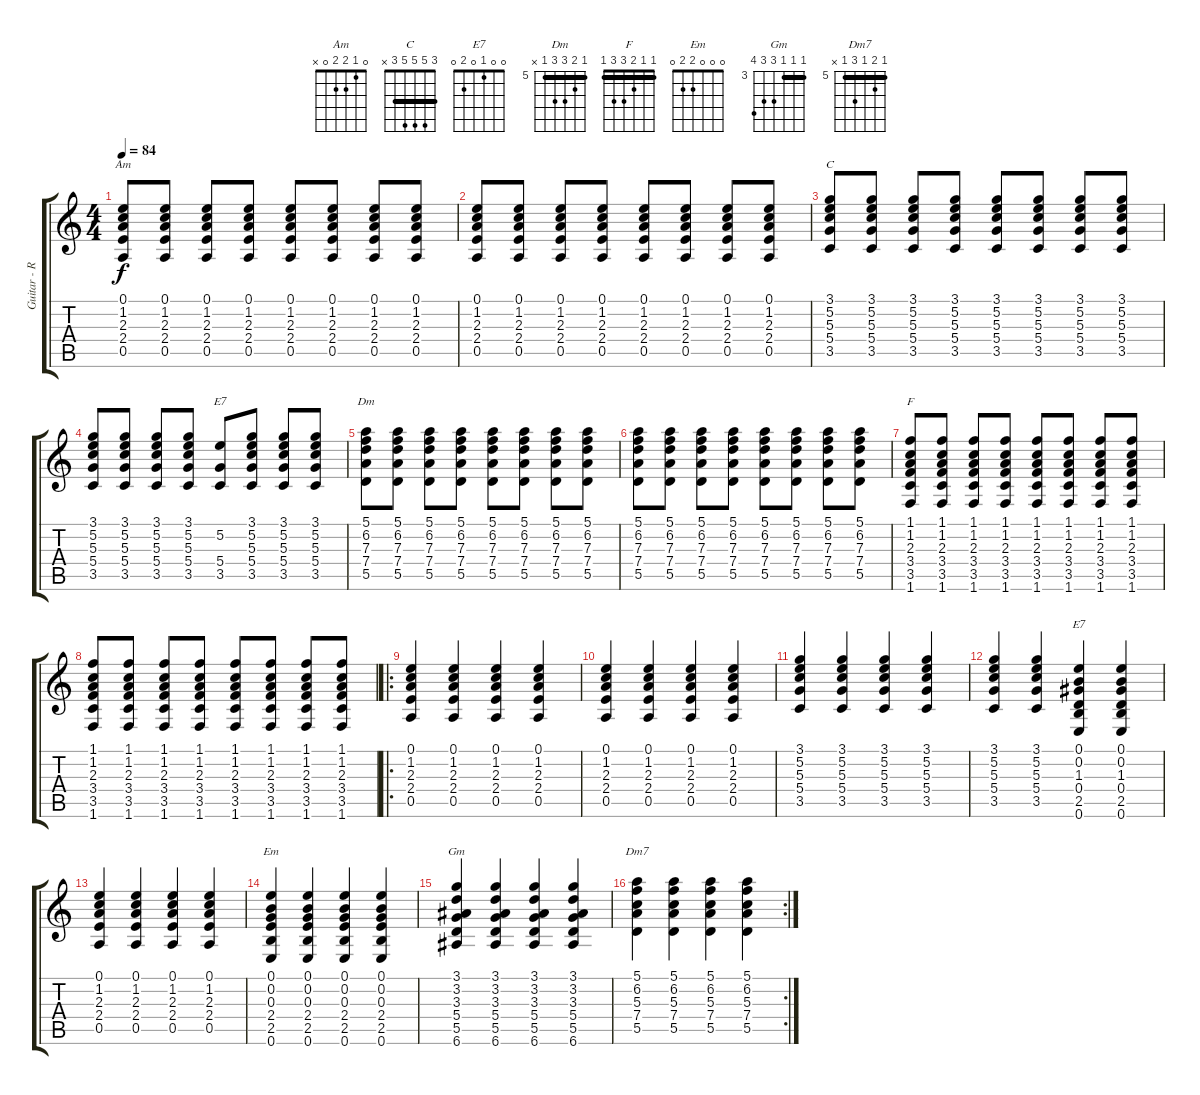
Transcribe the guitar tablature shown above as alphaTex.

\track ("Guitar - Rythm" "Guitar - R") {instrument overdrivenguitar}
\staff {score tabs}
\tuning (E4 B3 G3 D3 A2 E2) {hide}
\chord ("Am" 0 1 2 2 0 x)
\chord ("C" 3 5 5 5 3 x) {barre 3}
\chord ("E7" 0 0 1 0 2 4)
\chord ("Dm" 5 6 7 7 5 x) {firstfret 5 barre 5}
\chord ("F" 1 1 2 3 3 1) {barre 1}
\chord ("E7" 0 0 1 0 2 0)
\chord ("Em" 0 0 0 2 2 0)
\chord ("Gm" 3 3 3 5 5 6) {firstfret 3 barre 3}
\chord ("Dm7" 5 6 5 7 5 x) {firstfret 5 barre 5}
\ts (4 4)
\tempo 84
\clef g2
\ks c
(0.1 1.2 2.3 2.4 0.5).8{ch "Am" dy f instrument overdrivenguitar} (0.1 1.2 2.3 2.4 0.5).8 (0.1 1.2 2.3 2.4 0.5).8 (0.1 1.2 2.3 2.4 0.5).8 (0.1 1.2 2.3 2.4 0.5).8 (0.1 1.2 2.3 2.4 0.5).8 (0.1 1.2 2.3 2.4 0.5).8 (0.1 1.2 2.3 2.4 0.5).8 |
(0.1 1.2 2.3 2.4 0.5).8 (0.1 1.2 2.3 2.4 0.5).8 (0.1 1.2 2.3 2.4 0.5).8 (0.1 1.2 2.3 2.4 0.5).8 (0.1 1.2 2.3 2.4 0.5).8 (0.1 1.2 2.3 2.4 0.5).8 (0.1 1.2 2.3 2.4 0.5).8 (0.1 1.2 2.3 2.4 0.5).8 |
(3.1 5.2 5.3 5.4 3.5).8{ch "C"} (3.1 5.2 5.3 5.4 3.5).8 (3.1 5.2 5.3 5.4 3.5).8 (3.1 5.2 5.3 5.4 3.5).8 (3.1 5.2 5.3 5.4 3.5).8 (3.1 5.2 5.3 5.4 3.5).8 (3.1 5.2 5.3 5.4 3.5).8 (3.1 5.2 5.3 5.4 3.5).8 |
(3.1 5.2 5.3 5.4 3.5).8 (3.1 5.2 5.3 5.4 3.5).8 (3.1 5.2 5.3 5.4 3.5).8 (3.1 5.2 5.3 5.4 3.5).8 (5.2 5.4 3.5).8{ch "E7"} (3.1 5.2 5.3 5.4 3.5).8 (3.1 5.2 5.3 5.4 3.5).8 (3.1 5.2 5.3 5.4 3.5).8 |
(5.1 6.2 7.3 7.4 5.5).8{ch "Dm"} (5.1 6.2 7.3 7.4 5.5).8 (5.1 6.2 7.3 7.4 5.5).8 (5.1 6.2 7.3 7.4 5.5).8 (5.1 6.2 7.3 7.4 5.5).8 (5.1 6.2 7.3 7.4 5.5).8 (5.1 6.2 7.3 7.4 5.5).8 (5.1 6.2 7.3 7.4 5.5).8 |
(5.1 6.2 7.3 7.4 5.5).8 (5.1 6.2 7.3 7.4 5.5).8 (5.1 6.2 7.3 7.4 5.5).8 (5.1 6.2 7.3 7.4 5.5).8 (5.1 6.2 7.3 7.4 5.5).8 (5.1 6.2 7.3 7.4 5.5).8 (5.1 6.2 7.3 7.4 5.5).8 (5.1 6.2 7.3 7.4 5.5).8 |
(1.1 1.2 2.3 3.4 3.5 1.6).8{ch "F"} (1.1 1.2 2.3 3.4 3.5 1.6).8 (1.1 1.2 2.3 3.4 3.5 1.6).8 (1.1 1.2 2.3 3.4 3.5 1.6).8 (1.1 1.2 2.3 3.4 3.5 1.6).8 (1.1 1.2 2.3 3.4 3.5 1.6).8 (1.1 1.2 2.3 3.4 3.5 1.6).8 (1.1 1.2 2.3 3.4 3.5 1.6).8 |
(1.1 1.2 2.3 3.4 3.5 1.6).8 (1.1 1.2 2.3 3.4 3.5 1.6).8 (1.1 1.2 2.3 3.4 3.5 1.6).8 (1.1 1.2 2.3 3.4 3.5 1.6).8 (1.1 1.2 2.3 3.4 3.5 1.6).8 (1.1 1.2 2.3 3.4 3.5 1.6).8 (1.1 1.2 2.3 3.4 3.5 1.6).8 (1.1 1.2 2.3 3.4 3.5 1.6).8 |
\ro
(0.1 1.2 2.3 2.4 0.5).4 (0.1 1.2 2.3 2.4 0.5).4 (0.1 1.2 2.3 2.4 0.5).4 (0.1 1.2 2.3 2.4 0.5).4 |
(0.1 1.2 2.3 2.4 0.5).4 (0.1 1.2 2.3 2.4 0.5).4 (0.1 1.2 2.3 2.4 0.5).4 (0.1 1.2 2.3 2.4 0.5).4 |
(3.1 5.2 5.3 5.4 3.5).4 (3.1 5.2 5.3 5.4 3.5).4 (3.1 5.2 5.3 5.4 3.5).4 (3.1 5.2 5.3 5.4 3.5).4 |
(3.1 5.2 5.3 5.4 3.5).4 (3.1 5.2 5.3 5.4 3.5).4 (0.1 0.2 1.3 0.4 2.5 0.6).4{ch "E7"} (0.1 0.2 1.3 0.4 2.5 0.6).4 |
(0.1 1.2 2.3 2.4 0.5).4 (0.1 1.2 2.3 2.4 0.5).4 (0.1 1.2 2.3 2.4 0.5).4 (0.1 1.2 2.3 2.4 0.5).4 |
(0.1 0.2 0.3 2.4 2.5 0.6).4{ch "Em"} (0.1 0.2 0.3 2.4 2.5 0.6).4 (0.1 0.2 0.3 2.4 2.5 0.6).4 (0.1 0.2 0.3 2.4 2.5 0.6).4 |
(3.1 3.2 3.3 5.4 5.5 6.6).4{ch "Gm"} (3.1 3.2 3.3 5.4 5.5 6.6).4 (3.1 3.2 3.3 5.4 5.5 6.6).4 (3.1 3.2 3.3 5.4 5.5 6.6).4 |
\rc 2
(5.1 6.2 5.3 7.4 5.5).4{ch "Dm7"} (5.1 6.2 5.3 7.4 5.5).4 (5.1 6.2 5.3 7.4 5.5).4 (5.1 6.2 5.3 7.4 5.5).4
